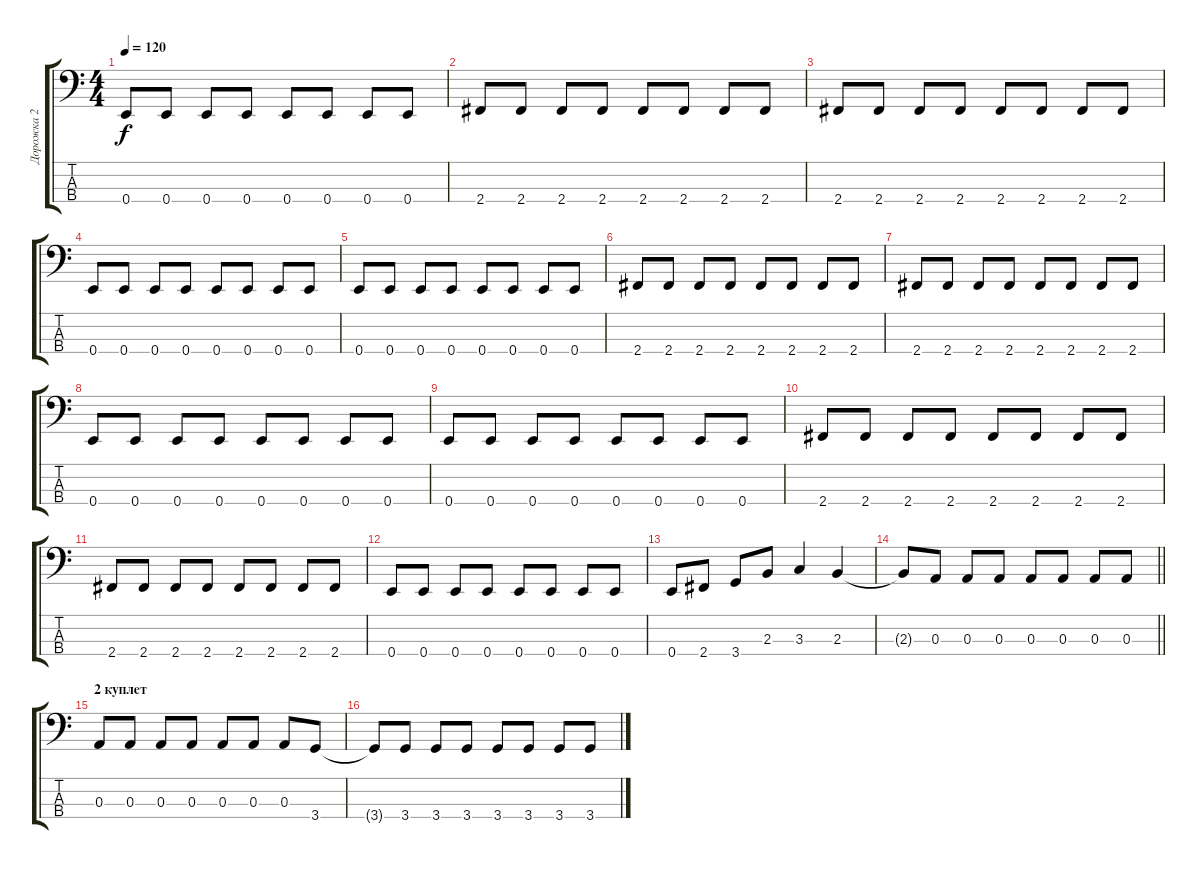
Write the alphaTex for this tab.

\track ("Дорожка 2" "Дорожка 2") {instrument electricbasspick}
\staff {score tabs}
\tuning (G2 D2 A1 E1) {hide}
\ts (4 4)
\tempo 120
\clef f4
\ks c
0.4.8{dy f} 0.4.8 0.4.8 0.4.8 0.4.8 0.4.8 0.4.8 0.4.8 |
2.4.8 2.4.8 2.4.8 2.4.8 2.4.8 2.4.8 2.4.8 2.4.8 |
2.4.8 2.4.8 2.4.8 2.4.8 2.4.8 2.4.8 2.4.8 2.4.8 |
0.4.8 0.4.8 0.4.8 0.4.8 0.4.8 0.4.8 0.4.8 0.4.8 |
0.4.8 0.4.8 0.4.8 0.4.8 0.4.8 0.4.8 0.4.8 0.4.8 |
2.4.8 2.4.8 2.4.8 2.4.8 2.4.8 2.4.8 2.4.8 2.4.8 |
2.4.8 2.4.8 2.4.8 2.4.8 2.4.8 2.4.8 2.4.8 2.4.8 |
0.4.8 0.4.8 0.4.8 0.4.8 0.4.8 0.4.8 0.4.8 0.4.8 |
0.4.8 0.4.8 0.4.8 0.4.8 0.4.8 0.4.8 0.4.8 0.4.8 |
2.4.8 2.4.8 2.4.8 2.4.8 2.4.8 2.4.8 2.4.8 2.4.8 |
2.4.8 2.4.8 2.4.8 2.4.8 2.4.8 2.4.8 2.4.8 2.4.8 |
0.4.8 0.4.8 0.4.8 0.4.8 0.4.8 0.4.8 0.4.8 0.4.8 |
0.4.8 2.4.8 3.4.8 2.3.8 3.3.4 2.3.4 |
\barLineRight lightlight
2.3{t}.8 0.3.8 0.3.8 0.3.8 0.3.8 0.3.8 0.3.8 0.3.8 |
\section ("" "2 куплет")
0.3.8 0.3.8 0.3.8 0.3.8 0.3.8 0.3.8 0.3.8 3.4.8 |
3.4{t}.8 3.4.8 3.4.8 3.4.8 3.4.8 3.4.8 3.4.8 3.4.8
